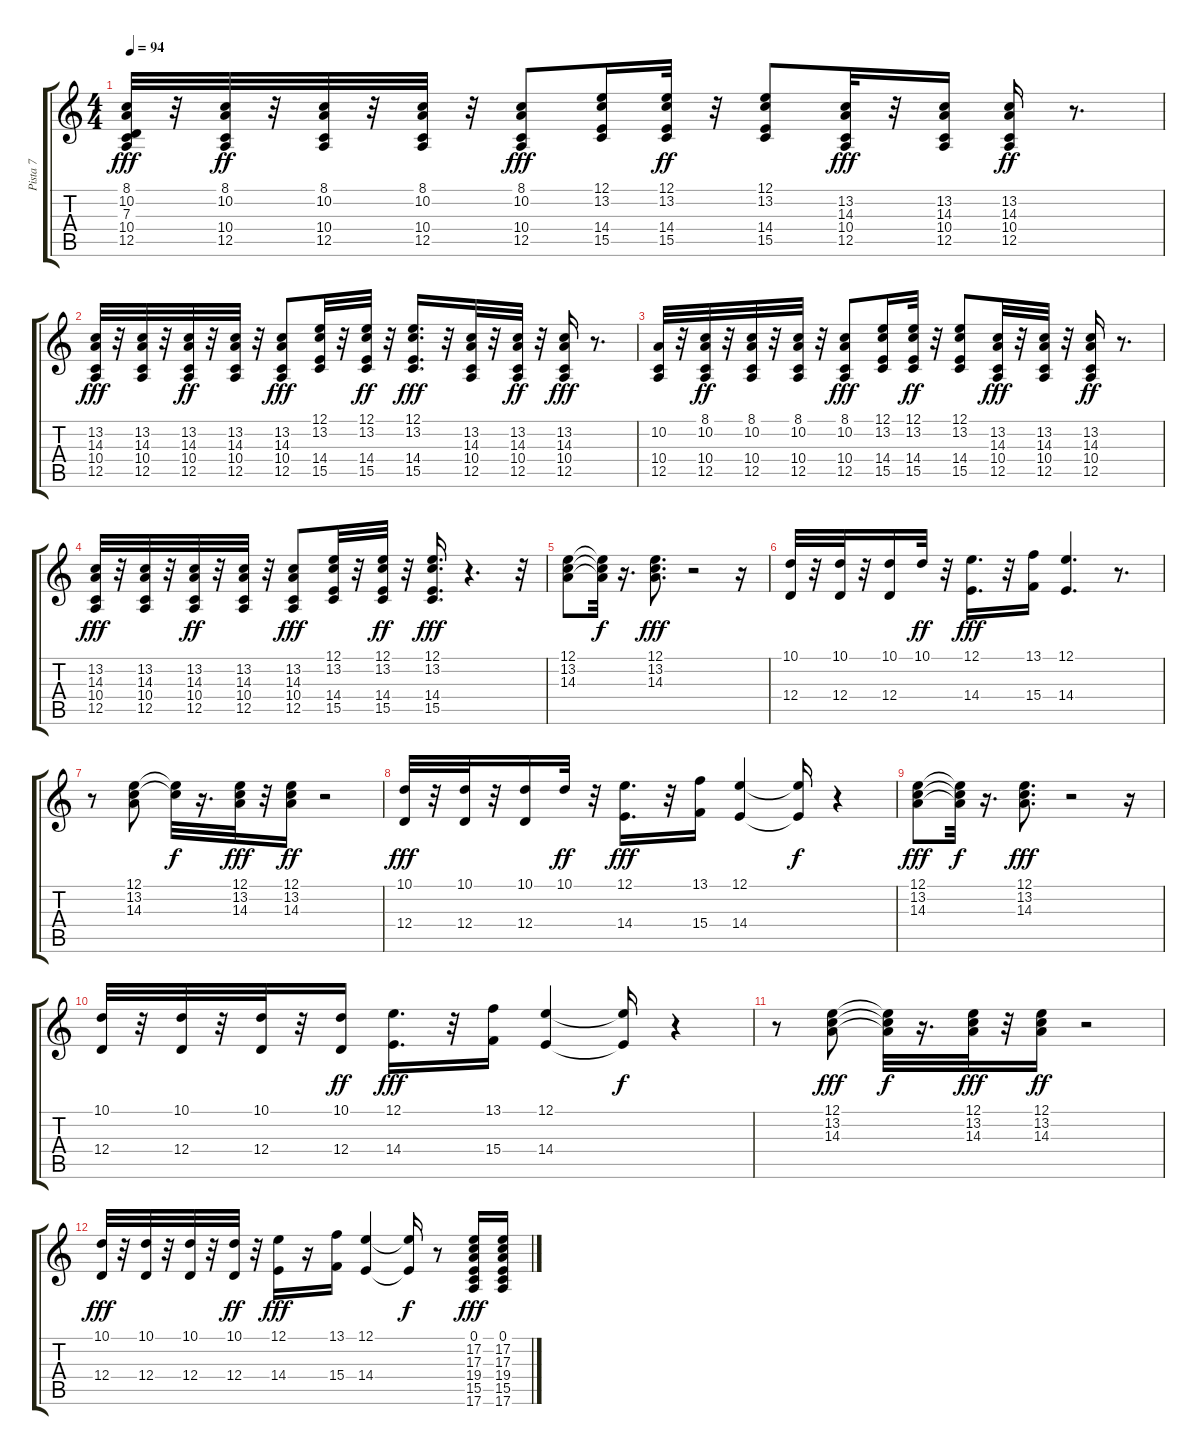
\track ("Pista 7" "Pista 7") {instrument brasssection}
\staff {score tabs}
\tuning (E4 B3 G3 D3 A2 E2) {hide}
\ts (4 4)
\tempo 94
\clef g2
\ks c
(8.1 10.2 7.3 10.4 12.5).32{dy fff} r.32 (8.1 10.2 10.4 12.5).32{dy ff} r.32 (8.1 10.2 10.4 12.5).32 r.32 (8.1 10.2 10.4 12.5).32 r.32 (8.1 10.2 10.4 12.5).8{dy fff} (12.1 13.2 14.4 15.5).16 (12.1 13.2 14.4 15.5).32{dy ff} r.32 (12.1 13.2 14.4 15.5).8 (13.2 14.3 10.4 12.5).32{dy fff} r.32 (13.2 14.3 10.4 12.5).16 (13.2 14.3 10.4 12.5).16{dy ff} r.8{d} |
(13.2 14.3 10.4 12.5).32{dy fff} r.32 (13.2 14.3 10.4 12.5).32 r.32 (13.2 14.3 10.4 12.5).32{dy ff} r.32 (13.2 14.3 10.4 12.5).32 r.32 (13.2 14.3 10.4 12.5).8{dy fff} (12.1 13.2 14.4 15.5).32 r.32 (12.1 13.2 14.4 15.5).32{dy ff} r.32 (12.1 13.2 14.4 15.5).16{d dy fff} r.32 (13.2 14.3 10.4 12.5).32 r.32 (13.2 14.3 10.4 12.5).32{dy ff} r.32 (13.2 14.3 10.4 12.5).16{dy fff} r.8{d} |
(10.2 10.4 12.5).32 r.32 (8.1 10.2 10.4 12.5).32{dy ff} r.32 (8.1 10.2 10.4 12.5).32 r.32 (8.1 10.2 10.4 12.5).32 r.32 (8.1 10.2 10.4 12.5).8{dy fff} (12.1 13.2 14.4 15.5).16 (12.1 13.2 14.4 15.5).32{dy ff} r.32 (12.1 13.2 14.4 15.5).8 (13.2 14.3 10.4 12.5).32{dy fff} r.32 (13.2 14.3 10.4 12.5).32 r.32 (13.2 14.3 10.4 12.5).16{dy ff} r.8{d} |
(13.2 14.3 10.4 12.5).32{dy fff} r.32 (13.2 14.3 10.4 12.5).32 r.32 (13.2 14.3 10.4 12.5).32{dy ff} r.32 (13.2 14.3 10.4 12.5).32 r.32 (13.2 14.3 10.4 12.5).8{dy fff} (12.1 13.2 14.4 15.5).32 r.32 (12.1 13.2 14.4 15.5).32{dy ff} r.32 (12.1 13.2 14.4 15.5).16{d dy fff} r.4{d} r.32 |
(12.1 13.2 14.3).8 (12.1{t} 13.2{t} 14.3{t}).32{dy f} r.16{d} (12.1 13.2 14.3).8{d dy fff} r.2 r.16 |
(10.1 12.4).32 r.32 (10.1 12.4).32 r.32 (10.1 12.4).16 10.1.32{dy ff} r.32 (12.1 14.4).16{d dy fff} r.32 (13.1 15.4).16 (12.1 14.4).4{d} r.8{d} |
r.8 (12.1 13.2 14.3).8 (12.1{t} 13.2{t}).32{dy f} r.16{d} (12.1 13.2 14.3).32{dy fff} r.32 (12.1 13.2 14.3).16{dy ff} r.2 |
(10.1 12.4).32{dy fff} r.32 (10.1 12.4).32 r.32 (10.1 12.4).16 10.1.32{dy ff} r.32 (12.1 14.4).16{d dy fff} r.32 (13.1 15.4).16 (12.1 14.4).4 (12.1{t} 14.4{t}).16{dy f} r.4 |
(12.1 13.2 14.3).8{dy fff} (12.1{t} 13.2{t} 14.3{t}).32{dy f} r.16{d} (12.1 13.2 14.3).8{d dy fff} r.2 r.16 |
(10.1 12.4).32 r.32 (10.1 12.4).32 r.32 (10.1 12.4).32 r.32 (10.1 12.4).16{dy ff} (12.1 14.4).16{d dy fff} r.32 (13.1 15.4).16 (12.1 14.4).4 (12.1{t} 14.4{t}).16{dy f} r.4 |
r.8 (12.1 13.2 14.3).8{dy fff} (12.1{t} 13.2{t} 14.3{t}).32{dy f} r.16{d} (12.1 13.2 14.3).32{dy fff} r.32 (12.1 13.2 14.3).16{dy ff} r.2 |
(10.1 12.4).32{dy fff} r.32 (10.1 12.4).32 r.32 (10.1 12.4).32 r.32 (10.1 12.4).32{dy ff} r.32 (12.1 14.4).16{dy fff} r.16 (13.1 15.4).16 (12.1 14.4).4 (12.1{t} 14.4{t}).16{dy f} r.8 (0.1 17.2 17.3 19.4 15.5 17.6).16{dy fff} (0.1 17.2 17.3 19.4 15.5 17.6).16
